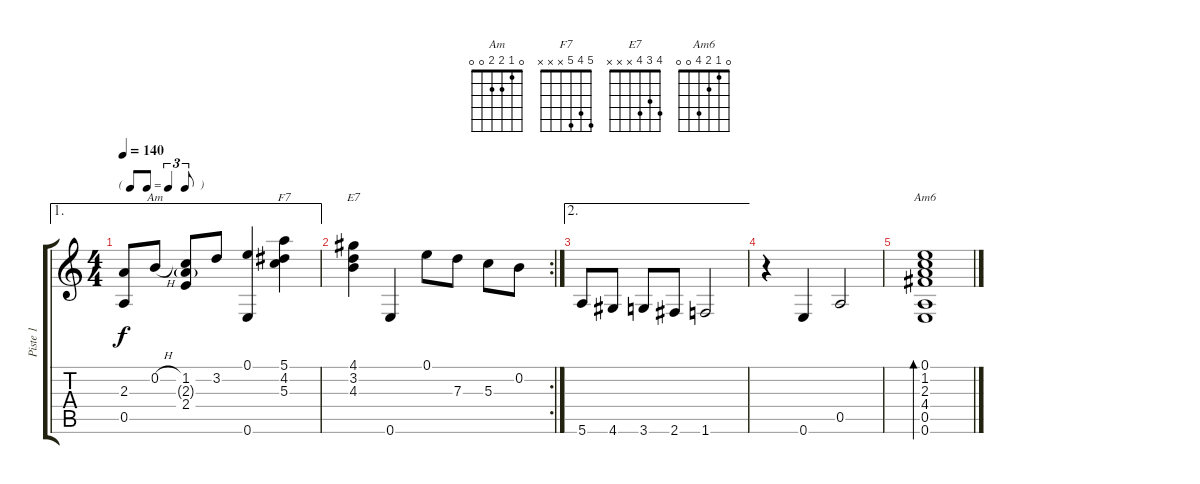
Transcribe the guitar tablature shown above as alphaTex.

\track ("Piste 1" "Piste 1") {instrument acousticguitarnylon}
\staff {score tabs}
\tuning (E4 B3 G3 D3 A2 E2) {hide}
\chord ("Am" 0 1 2 2 0 0)
\chord ("F7" 5 4 5 x x x)
\chord ("E7" 4 3 4 x x x)
\chord ("Am6" 0 1 2 4 0 0)
\ae 1
\ts (4 4)
\tf triplet8th
\tempo 140
\clef g2
\ks c
(2.3 0.5).8{dy f} 0.2{h}.8{ch "Am"} (1.2 2.3{g} 2.4).8 3.2.8 (0.1 0.6).4 (5.1 4.2 5.3).4{ch "F7"} |
\rc 2
(4.1 3.2 4.3).4{ch "E7"} 0.6.4 0.1.8 7.3.8 5.3.8 0.2.8 |
\ae 2
5.6.8 4.6.8 3.6.8 2.6.8 1.6.2 |
r.4 0.6.4 0.5.2 |
(0.1 1.2 2.3 4.4 0.5 0.6).1{bd 480 ch "Am6"}
